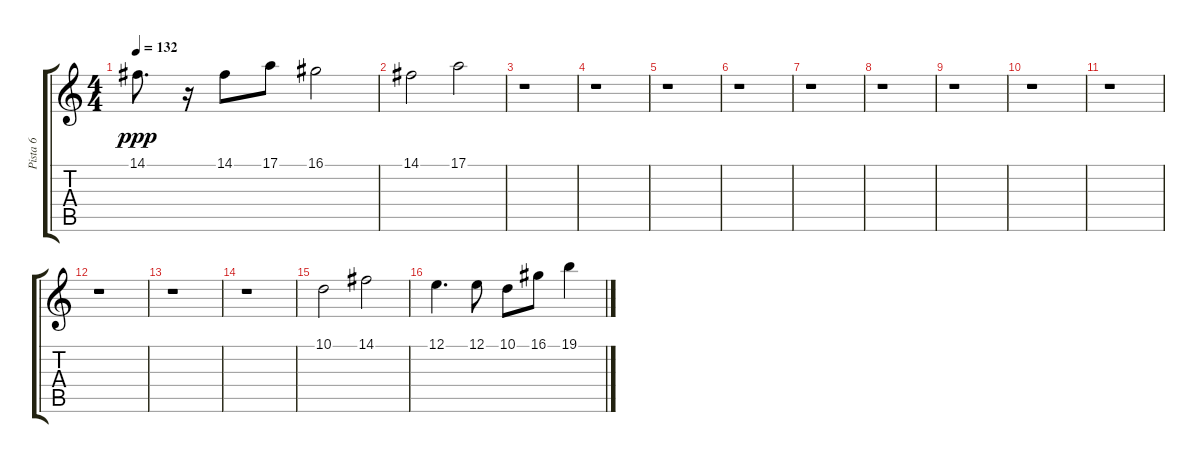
\track ("Pista 6" "Pista 6") {instrument violin}
\staff {score tabs}
\tuning (E4 B3 G3 D3 A2 E2) {hide}
\ts (4 4)
\tempo 132
\clef g2
\ks c
14.1.8{d dy ppp} r.16 14.1.8 17.1.8 16.1.2 |
14.1.2 17.1.2 |
r.1 |
r.1 |
r.1 |
r.1 |
r.1 |
r.1 |
r.1 |
r.1 |
r.1 |
r.1 |
r.1 |
r.1 |
10.1.2 14.1.2 |
12.1.4{d} 12.1.8 10.1.8 16.1.8 19.1.4
